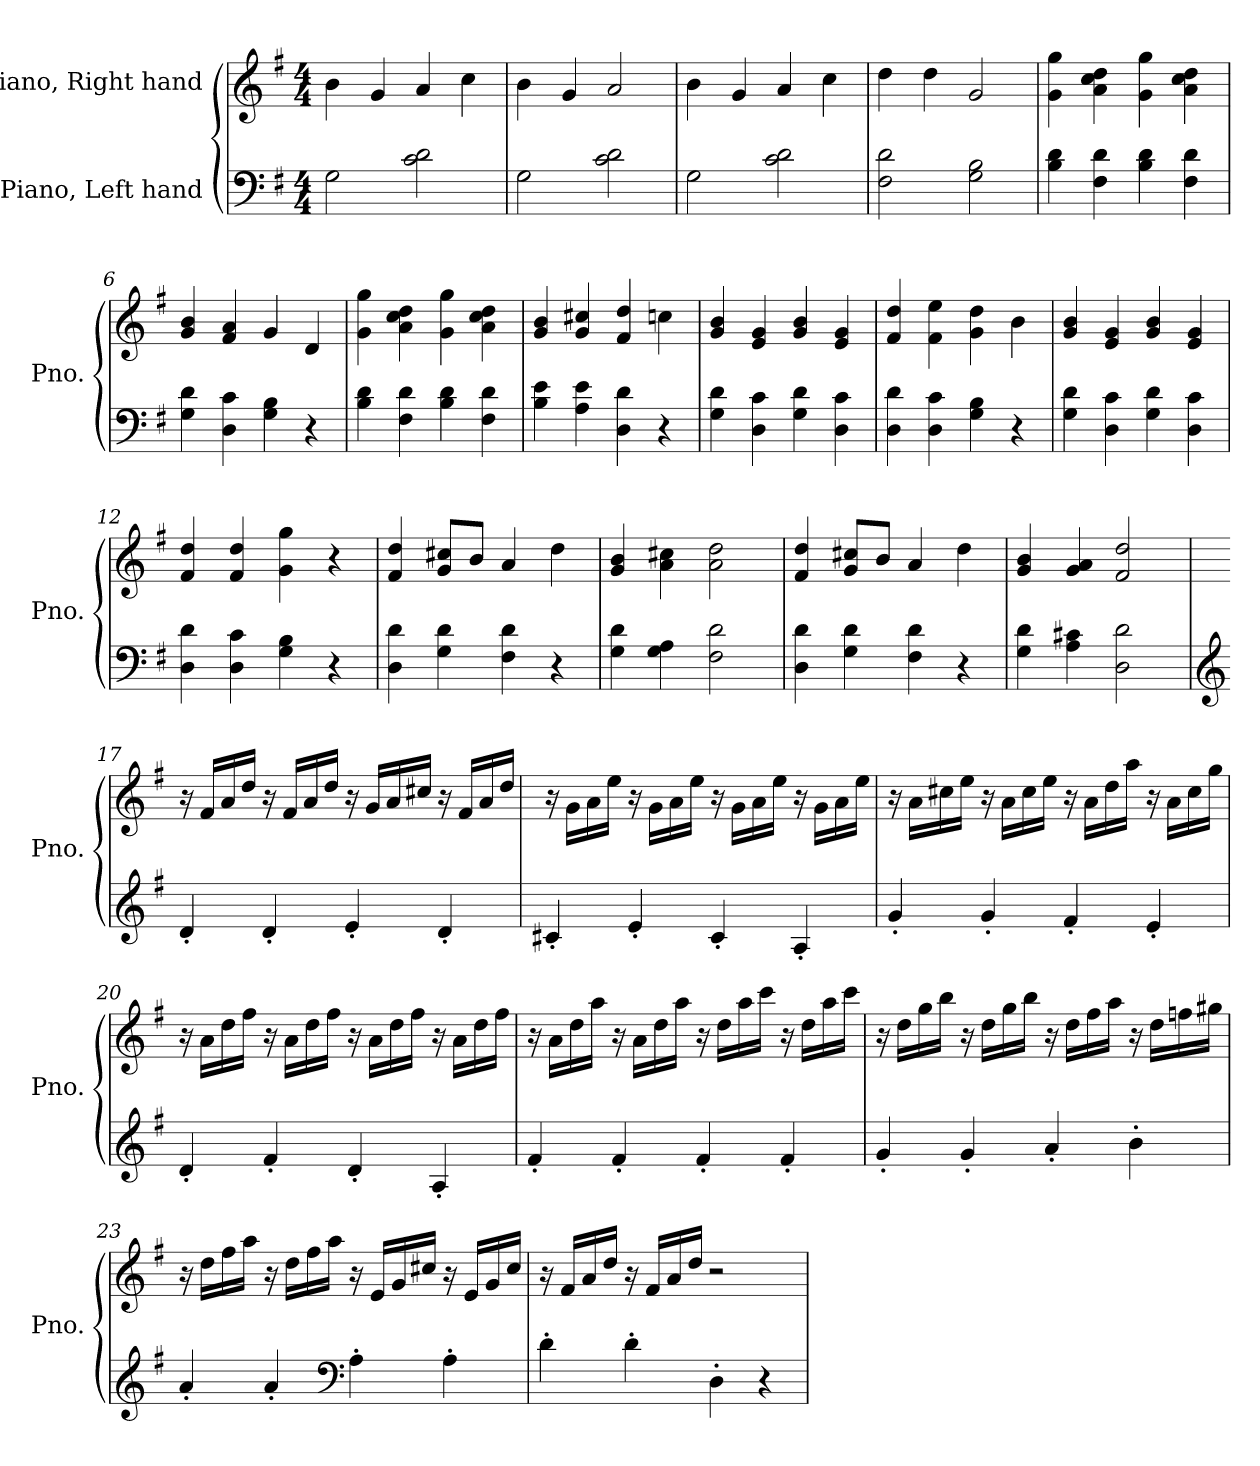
**kern	**kern
*part2	*part1
*staff2	*staff1
*I"Piano, Left hand	*I"Piano, Right hand
*I'Pno.	*I'Pno.
*clefF4	*clefG2
*k[f#]	*k[f#]
*M4/4	*M4/4
*MM120	*MM120
=1	=1
2G\	4b\
.	4g/
2c\ 2d\	4a/
.	4cc\
=2	=2
2G\	4b\
.	4g/
2c\ 2d\	2a/
=3	=3
2G\	4b\
.	4g/
2c\ 2d\	4a/
.	4cc\
=4	=4
2F#\ 2d\	4dd\
.	4dd\
2G\ 2B\	2g/
=5	=5
4B\ 4d\	4g\ 4gg\
4F#\ 4d\	4a\ 4cc\ 4dd\
4B\ 4d\	4g\ 4gg\
4F#\ 4d\	4a\ 4cc\ 4dd\
=6	=6
4G\ 4d\	4g/ 4b/
4D\ 4c\	4f#/ 4a/
4G\ 4B\	4g/
4r	4d/
!!LO:LB:g=z
=7	=7
4B\ 4d\	4g\ 4gg\
4F#\ 4d\	4a\ 4cc\ 4dd\
4B\ 4d\	4g\ 4gg\
4F#\ 4d\	4a\ 4cc\ 4dd\
=8	=8
4B\ 4e\	4g/ 4b/
4A\ 4e\	4g/ 4cc#X/
4D\ 4d\	4f#/ 4dd/
4r	4ccn\
=9	=9
4G\ 4d\	4g/ 4b/
4D\ 4c\	4e/ 4g/
4G\ 4d\	4g/ 4b/
4D\ 4c\	4e/ 4g/
=10	=10
4D\ 4d\	4f#/ 4dd/
4D\ 4c\	4f#\ 4ee\
4G\ 4B\	4g\ 4dd\
4r	4b\
=11	=11
4G\ 4d\	4g/ 4b/
4D\ 4c\	4e/ 4g/
4G\ 4d\	4g/ 4b/
4D\ 4c\	4e/ 4g/
=12	=12
4D\ 4d\	4f#/ 4dd/
4D\ 4c\	4f#/ 4dd/
4G\ 4B\	4g\ 4gg\
4r	4r
=13	=13
4D\ 4d\	4f#/ 4dd/
4G\ 4d\	8g/ 8cc#X/L
.	8b/J
4F#\ 4d\	4a/
4r	4dd\
!!LO:LB:g=z
=14	=14
4G\ 4d\	4g/ 4b/
4G\ 4A\	4a\ 4cc#X\
2F#\ 2d\	2a\ 2dd\
=15	=15
4D\ 4d\	4f#/ 4dd/
4G\ 4d\	8g/ 8cc#X/L
.	8b/J
4F#\ 4d\	4a/
4r	4dd\
=16	=16
4G\ 4d\	4g/ 4b/
4A\ 4c#X\	4g/ 4a/
2D\ 2d\	2f#/ 2dd/
=17	=17
*clefG2	*
4d'/	16r
.	16f#/LL
.	16a/
.	16dd/JJ
4d'/	16r
.	16f#/LL
.	16a/
.	16dd/JJ
4e'/	16r
.	16g/LL
.	16a/
.	16cc#X/JJ
4d'/	16r
.	16f#/LL
.	16a/
.	16dd/JJ
!!LO:LB:g=z
=18	=18
4c#X'/	16r
.	16g\LL
.	16a\
.	16ee\JJ
4e'/	16r
.	16g\LL
.	16a\
.	16ee\JJ
4c#'/	16r
.	16g\LL
.	16a\
.	16ee\JJ
4A'/	16r
.	16g\LL
.	16a\
.	16ee\JJ
=19	=19
4g'/	16r
.	16a\LL
.	16cc#X\
.	16ee\JJ
4g'/	16r
.	16a\LL
.	16cc#\
.	16ee\JJ
4f#'/	16r
.	16a\LL
.	16dd\
.	16aa\JJ
4e'/	16r
.	16a\LL
.	16cc#\
.	16gg\JJ
!!LO:LB:g=z
=20	=20
4d'/	16r
.	16a\LL
.	16dd\
.	16ff#\JJ
4f#'/	16r
.	16a\LL
.	16dd\
.	16ff#\JJ
4d'/	16r
.	16a\LL
.	16dd\
.	16ff#\JJ
4A'/	16r
.	16a\LL
.	16dd\
.	16ff#\JJ
=21	=21
4f#'/	16r
.	16a\LL
.	16dd\
.	16aa\JJ
4f#'/	16r
.	16a\LL
.	16dd\
.	16aa\JJ
4f#'/	16r
.	16dd\LL
.	16aa\
.	16ccc\JJ
4f#'/	16r
.	16dd\LL
.	16aa\
.	16ccc\JJ
!!LO:LB:g=z
=22	=22
4g'/	16r
.	16dd\LL
.	16gg\
.	16bb\JJ
4g'/	16r
.	16dd\LL
.	16gg\
.	16bb\JJ
4a'/	16r
.	16dd\LL
.	16ff#\
.	16aa\JJ
4b'\	16r
.	16dd\LL
.	16ffn\
.	16gg#X\JJ
=23	=23
4a'/	16r
.	16dd\LL
.	16ff#\
.	16aa\JJ
4a'/	16r
.	16dd\LL
.	16ff#\
.	16aa\JJ
*clefF4	*
4A'\	16r
.	16e/LL
.	16g/
.	16cc#X/JJ
4A'\	16r
.	16e/LL
.	16g/
.	16cc#/JJ
=24	=24
4d'\	16r
.	16f#/LL
.	16a/
.	16dd/JJ
4d'\	16r
.	16f#/LL
.	16a/
.	16dd/JJ
4D'\	2r
4r	.
=	=
*-	*-
